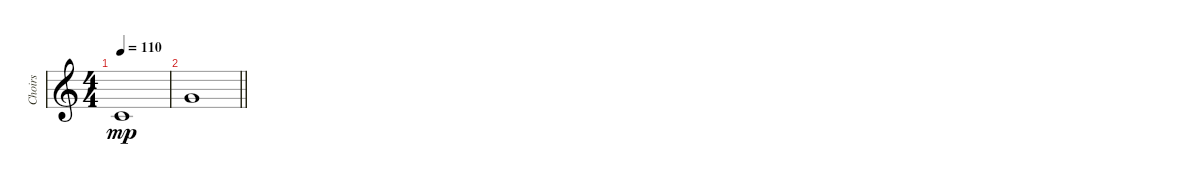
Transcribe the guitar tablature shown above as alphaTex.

\track ("Choirs" "Choirs") {instrument flute}
\staff {score}
\tuning (E4 B3 G3 D3 A2 E2) {hide}
\ts (4 4)
\tempo 110
\clef g2
\ks c
1.2.1{dy mp} |
\barLineRight lightlight
3.1.1
